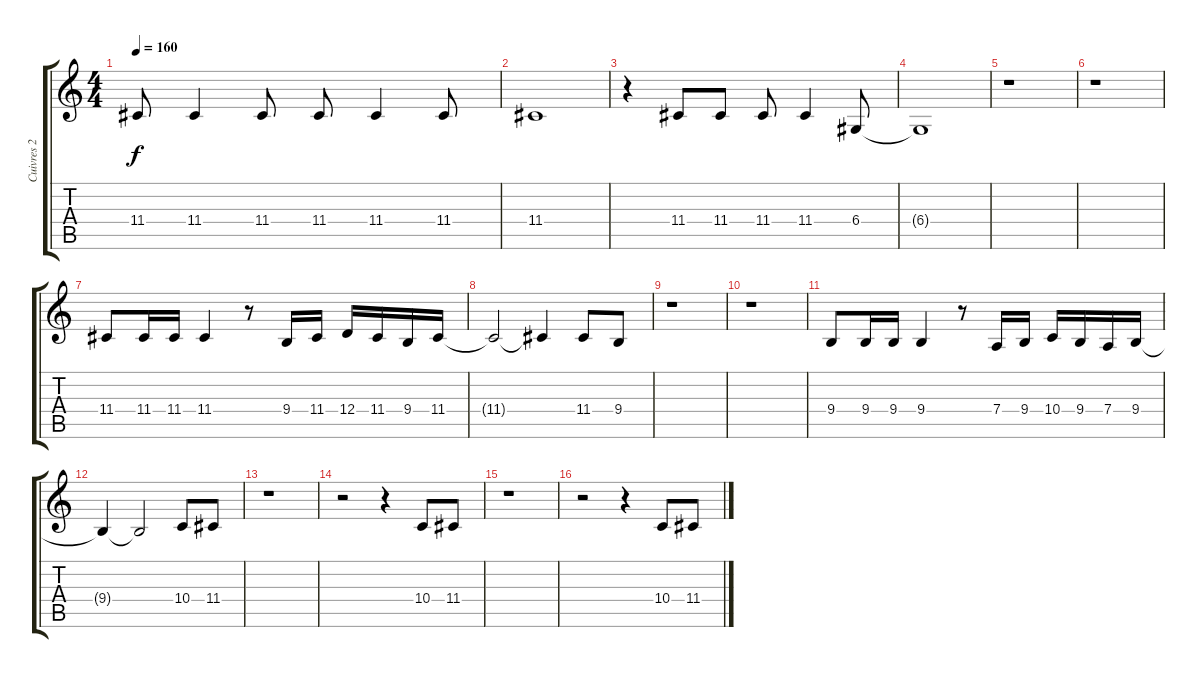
\track ("Cuivres 2" "Cuivres 2") {instrument trombone}
\staff {score tabs}
\tuning (E4 B3 G3 D3 A2 E2) {hide}
\ts (4 4)
\tempo 160
\clef g2
\ks c
11.4.8{dy f} 11.4.4 11.4.8 11.4.8 11.4.4 11.4.8 |
11.4.1 |
r.4 11.4.8 11.4.8 11.4.8 11.4.4 6.4.8 |
6.4{t}.1 |
r.1 |
r.1 |
11.4.8 11.4.16 11.4.16 11.4.4 r.8 9.4.16 11.4.16 12.4.16 11.4.16 9.4.16 11.4.16 |
11.4{t}.2 11.4{t}.4 11.4.8 9.4.8 |
r.1 |
r.1 |
9.4.8 9.4.16 9.4.16 9.4.4 r.8 7.4.16 9.4.16 10.4.16 9.4.16 7.4.16 9.4.16 |
9.4{t}.4 9.4{t}.2 10.4.8 11.4.8 |
r.1 |
r.2 r.4 10.4.8 11.4.8 |
r.1 |
r.2 r.4 10.4.8 11.4.8
